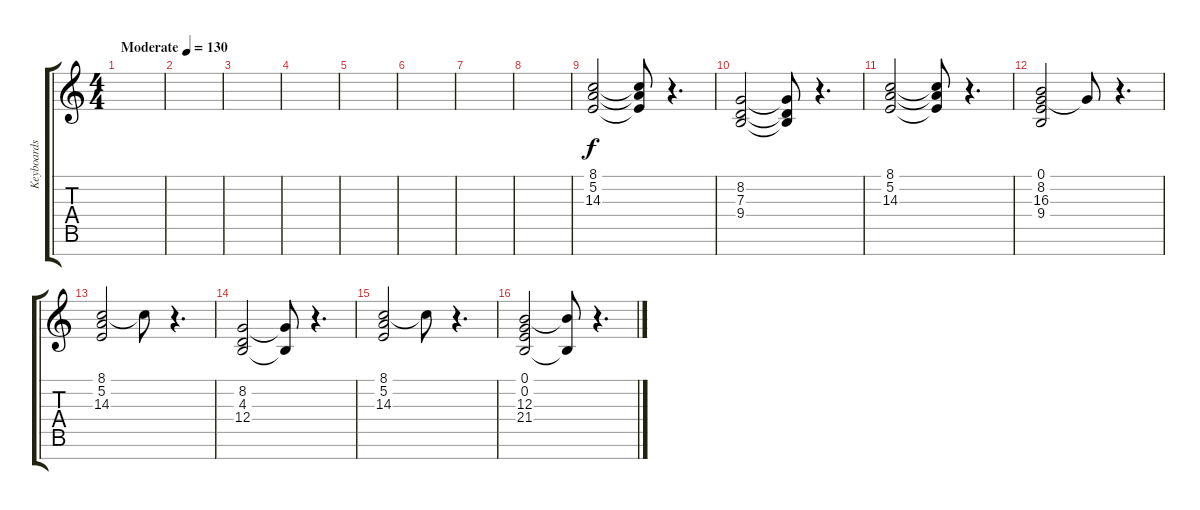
\track ("Keyboards" "Keyboards") {instrument synthstrings2}
\staff {score tabs}
\tuning (E4 B3 G3 D3 A2 E2 B1) {hide}
\ts (4 4)
\tempo (130 "Moderate")
\clef g2
\ks c
|
|
|
|
|
|
|
|
(8.1 5.2 14.3).2 (8.1{t} 5.2{t} 14.3{t}).8 r.4{d} |
(8.2 7.3 9.4).2 (8.2{t} 7.3{t} 9.4{t}).8 r.4{d} |
(8.1 5.2 14.3).2 (8.1{t} 5.2{t} 14.3{t}).8 r.4{d} |
(0.1 8.2 16.3 9.4).2 8.2{t}.8 r.4{d} |
(8.1 5.2 14.3).2 8.1{t}.8 r.4{d} |
(8.2 4.3 12.4).2 (8.2{t} 4.3{t}).8 r.4{d} |
(8.1 5.2 14.3).2 8.1{t}.8 r.4{d} |
(0.1 0.2 12.3 21.4).2 (0.2{t} 21.4{t}).8 r.4{d}
